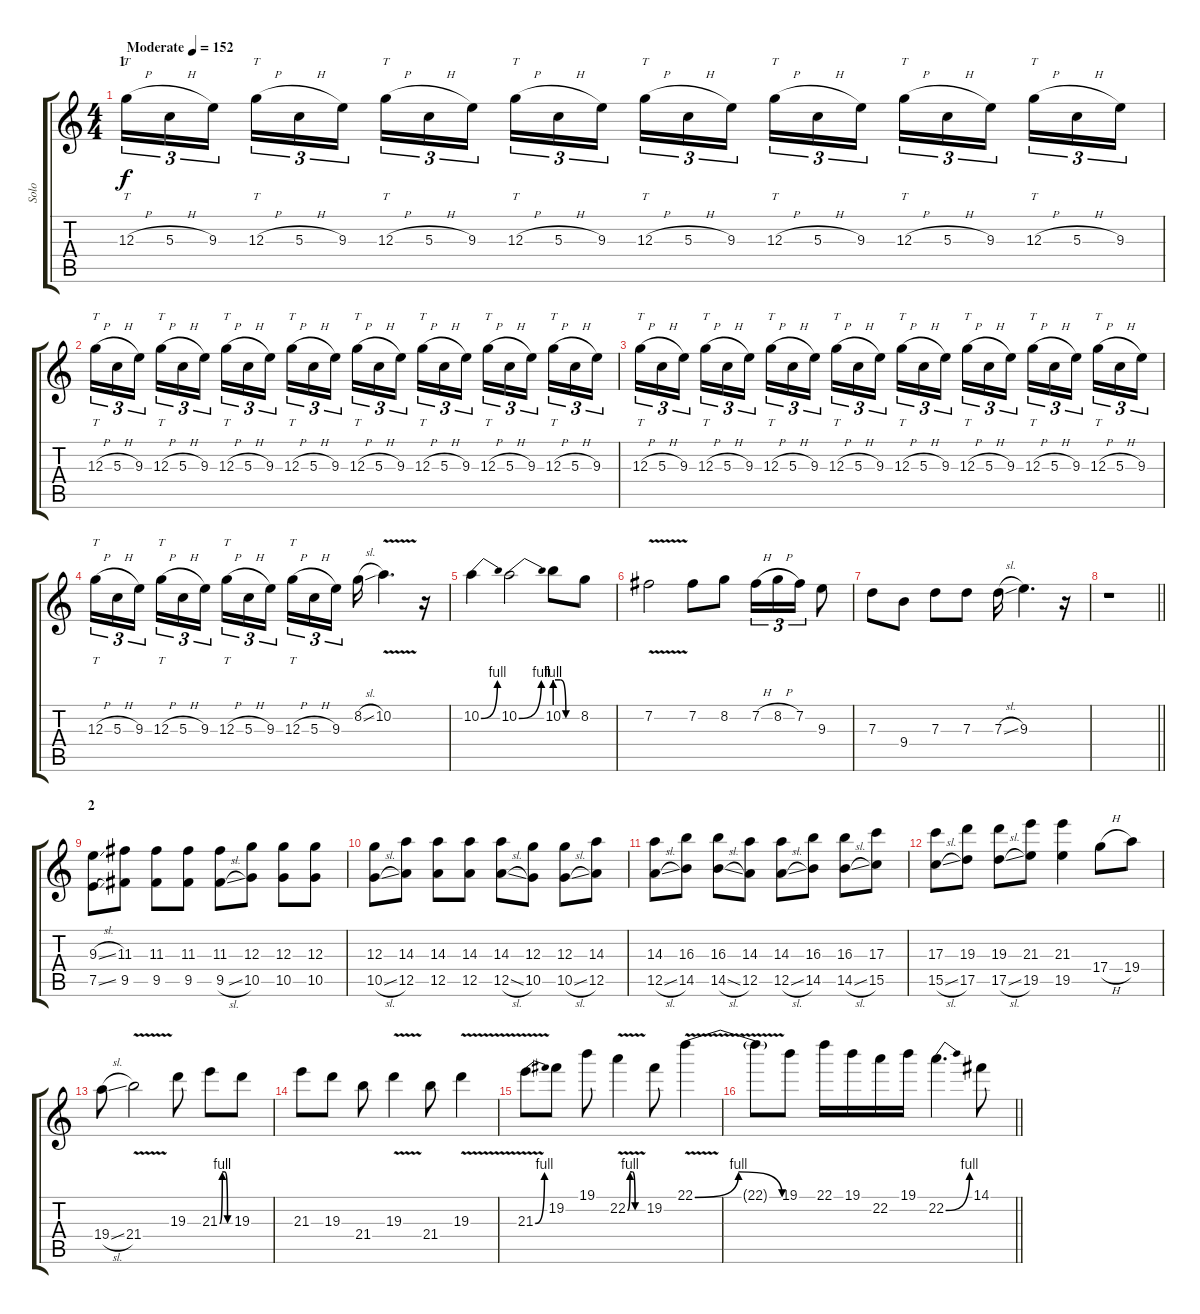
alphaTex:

\track ("Solo" "Solo") {instrument overdrivenguitar}
\staff {score tabs}
\tuning (E4 B3 G3 D3 A2 E2) {hide}
\ts (4 4)
\section ("" "1")
\tempo (152 "Moderate")
\clef g2
\ks c
12.3{h}.16{tt tu (3 2) dy f instrument overdrivenguitar} 5.3{h}.16{tu (3 2)} 9.3.16{tu (3 2) beam splitsecondary} 12.3{h}.16{tt tu (3 2)} 5.3{h}.16{tu (3 2)} 9.3.16{tu (3 2)} 12.3{h}.16{tt tu (3 2)} 5.3{h}.16{tu (3 2)} 9.3.16{tu (3 2) beam splitsecondary} 12.3{h}.16{tt tu (3 2)} 5.3{h}.16{tu (3 2)} 9.3.16{tu (3 2)} 12.3{h}.16{tt tu (3 2)} 5.3{h}.16{tu (3 2)} 9.3.16{tu (3 2) beam splitsecondary} 12.3{h}.16{tt tu (3 2)} 5.3{h}.16{tu (3 2)} 9.3.16{tu (3 2)} 12.3{h}.16{tt tu (3 2)} 5.3{h}.16{tu (3 2)} 9.3.16{tu (3 2) beam splitsecondary} 12.3{h}.16{tt tu (3 2)} 5.3{h}.16{tu (3 2)} 9.3.16{tu (3 2)} |
12.3{h}.16{tt tu (3 2)} 5.3{h}.16{tu (3 2)} 9.3.16{tu (3 2) beam splitsecondary} 12.3{h}.16{tt tu (3 2)} 5.3{h}.16{tu (3 2)} 9.3.16{tu (3 2)} 12.3{h}.16{tt tu (3 2)} 5.3{h}.16{tu (3 2)} 9.3.16{tu (3 2) beam splitsecondary} 12.3{h}.16{tt tu (3 2)} 5.3{h}.16{tu (3 2)} 9.3.16{tu (3 2)} 12.3{h}.16{tt tu (3 2)} 5.3{h}.16{tu (3 2)} 9.3.16{tu (3 2) beam splitsecondary} 12.3{h}.16{tt tu (3 2)} 5.3{h}.16{tu (3 2)} 9.3.16{tu (3 2)} 12.3{h}.16{tt tu (3 2)} 5.3{h}.16{tu (3 2)} 9.3.16{tu (3 2) beam splitsecondary} 12.3{h}.16{tt tu (3 2)} 5.3{h}.16{tu (3 2)} 9.3.16{tu (3 2)} |
12.3{h}.16{tt tu (3 2)} 5.3{h}.16{tu (3 2)} 9.3.16{tu (3 2) beam splitsecondary} 12.3{h}.16{tt tu (3 2)} 5.3{h}.16{tu (3 2)} 9.3.16{tu (3 2)} 12.3{h}.16{tt tu (3 2)} 5.3{h}.16{tu (3 2)} 9.3.16{tu (3 2) beam splitsecondary} 12.3{h}.16{tt tu (3 2)} 5.3{h}.16{tu (3 2)} 9.3.16{tu (3 2)} 12.3{h}.16{tt tu (3 2)} 5.3{h}.16{tu (3 2)} 9.3.16{tu (3 2) beam splitsecondary} 12.3{h}.16{tt tu (3 2)} 5.3{h}.16{tu (3 2)} 9.3.16{tu (3 2)} 12.3{h}.16{tt tu (3 2)} 5.3{h}.16{tu (3 2)} 9.3.16{tu (3 2) beam splitsecondary} 12.3{h}.16{tt tu (3 2)} 5.3{h}.16{tu (3 2)} 9.3.16{tu (3 2)} |
12.3{h}.16{tt tu (3 2)} 5.3{h}.16{tu (3 2)} 9.3.16{tu (3 2) beam splitsecondary} 12.3{h}.16{tt tu (3 2)} 5.3{h}.16{tu (3 2)} 9.3.16{tu (3 2)} 12.3{h}.16{tt tu (3 2)} 5.3{h}.16{tu (3 2)} 9.3.16{tu (3 2) beam splitsecondary} 12.3{h}.16{tt tu (3 2)} 5.3{h}.16{tu (3 2)} 9.3.16{tu (3 2)} 8.2{sl}.16 10.2{v}.4{d} r.16 |
10.2{be (bend 0 0 60 4)}.4 10.2{be (bend 0 0 60 4)}.2 10.2{be (custom 0 4 15 4 30 0 60 0)}.8 8.2.8 |
7.2{v}.2 7.2.8 8.2.8 7.2{h}.16{tu (3 2)} 8.2{h}.16{tu (3 2)} 7.2.16{tu (3 2)} 9.3.8 |
7.3.8 9.4.8 7.3.8 7.3.8 7.3{sl}.16 9.3.4{d} r.16 |
\barLineRight lightlight
r.1 |
\section ("" "2")
(9.3{sl} 7.5{sl}).8 (11.3 9.5).8 (11.3 9.5).8 (11.3 9.5).8 (11.3 9.5{sl}).8 (12.3 10.5).8 (12.3 10.5).8 (12.3 10.5).8 |
(12.3 10.5{sl}).8 (14.3 12.5).8 (14.3 12.5).8 (14.3 12.5).8 (14.3 12.5{sl}).8 (12.3 10.5).8 (12.3 10.5{sl}).8 (14.3 12.5).8 |
(14.3 12.5{sl}).8 (16.3 14.5).8 (16.3 14.5{sl}).8 (14.3 12.5).8 (14.3 12.5{sl}).8 (16.3 14.5).8 (16.3 14.5{sl}).8 (17.3 15.5).8 |
(17.3 15.5{sl}).8 (19.3 17.5).8 (19.3 17.5{sl}).8 (21.3 19.5).8 (21.3 19.5).4 17.4{h}.8 19.4.8 |
19.4{sl}.8 21.4{v}.2 19.3.8 21.3{be (custom 0 0 15 4 30 4 45 0 60 0)}.8 19.3.8 |
21.3.8 19.3.8 21.4.8 19.3{v}.4 21.4.8 19.3{v}.4 |
21.3{be (bend 0 0 60 4) v}.8 19.2.8 19.1.8 22.2{be (custom 0 0 10 4 20 4 30 0 60 0) v}.4 19.2.8 22.1{be (bendrelease 0 0 30 4 30 4 60 0) v}.4 |
\barLineRight lightlight
22.1{t}.8 19.1.8 22.1.16 19.1.16 22.2.16 19.1.16 22.2{be (bend 0 0 60 4)}.4{d} 14.1.8
